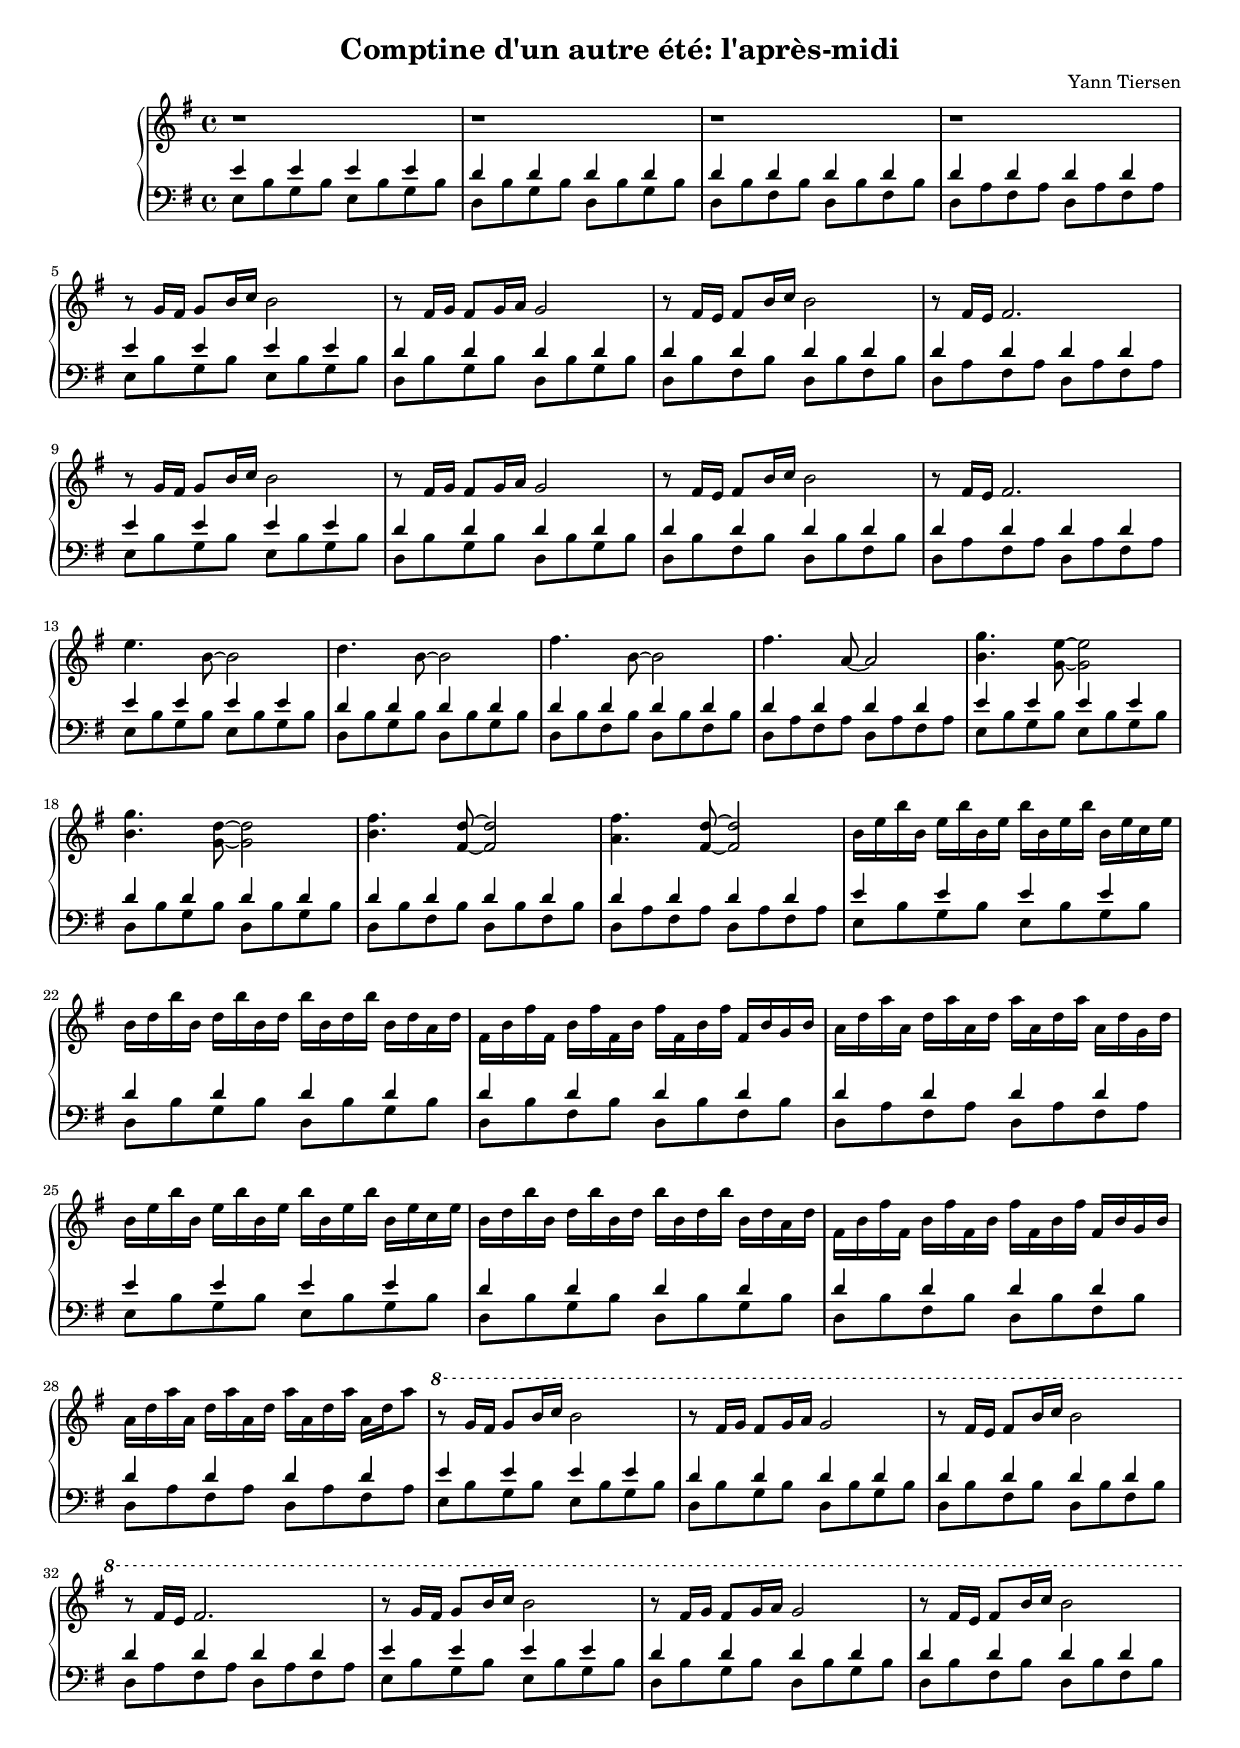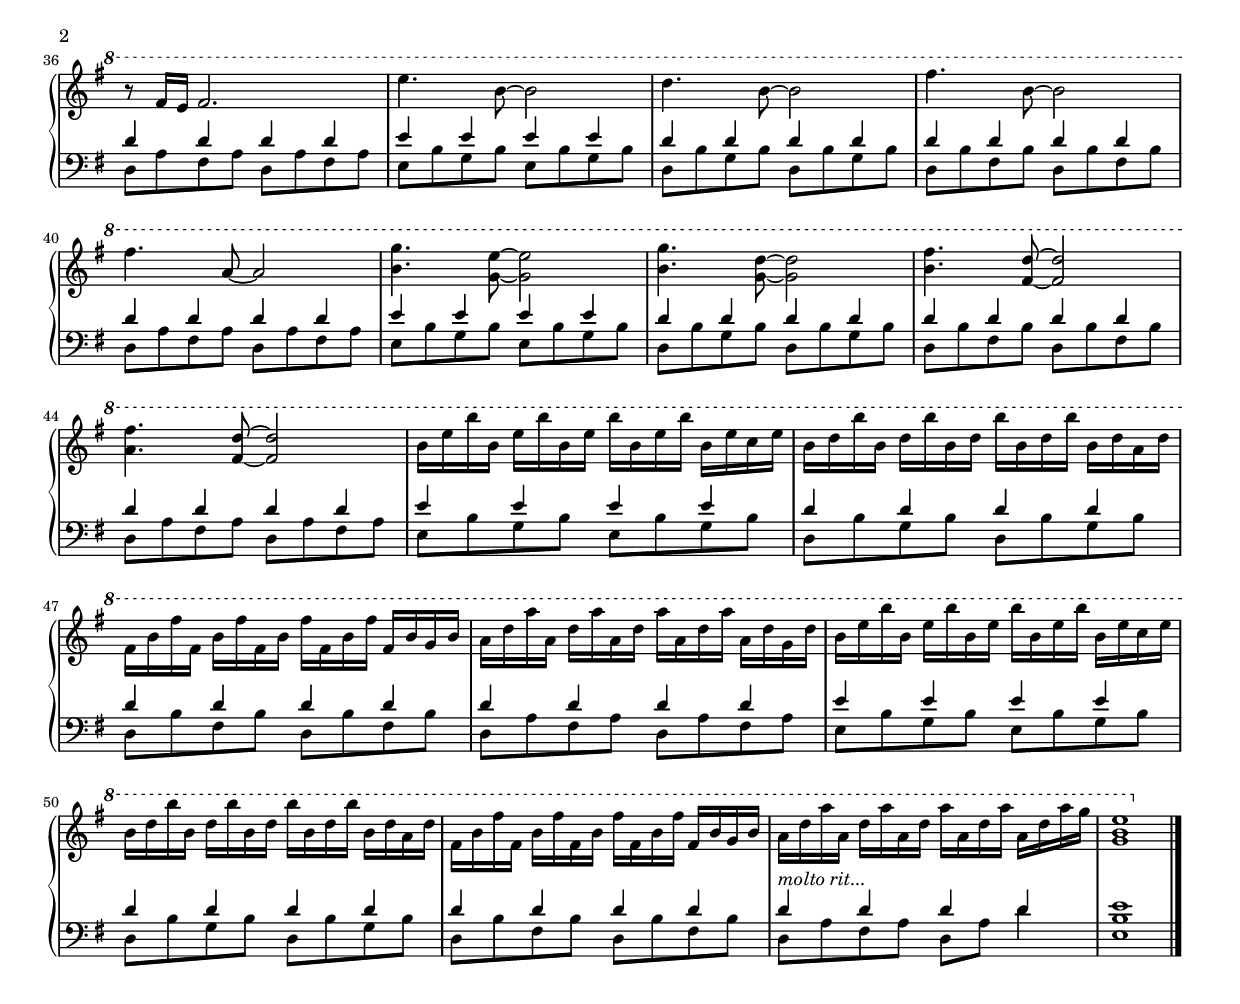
% version paper16

\version "2.1.16"

#(set-global-staff-size 16)

% Fichier des NOTES de la Comptine de Yann Tiersen

\version "2.12.3"

\header {
    composer = "Yann Tiersen"
    title = "Comptine d'un autre été: l'après-midi"
}


mainDroite =  \relative c'' {
    \clef treble
    \key g \major
    \time 4/4
        

    
    % main gauche seule.
    r1 | r1 | r1 | r1 |
    
    % doubles avec blanche, 
    r8 g16 fis g8 b16 c b2 | r8 fis16 g fis8 g16 a g2 | r8 fis16 e fis8 b16 c b2 | r8 fis16 e fis2. | 
    % répète
    r8 g16 fis g8 b16 c b2 | r8 fis16 g fis8 g16 a g2 | r8 fis16 e fis8 b16 c b2 | r8 fis16 e fis2. | 
    
    % pouing, pang noir. croche( blanche)
    e'4. b8 ~ b2 | d4. b8 ~ b2 | fis'4. b,8 ~ b2 | fis'4. a,8 ~ a2 | 
    
    % pouing, pang noir. croche( blanche)  .. doublés (à la sixte) (2 mesures par lignes)
    <b g'>4. <g e'>8 ~ <g e'>2 | <b g'>4. <g d'>8 ~ <g d'>2 |
    <b fis'>4. <fis d'>8 ~ <fis d'>2 | <a fis'>4. <fis d'>8 ~ <fis d'>2 | 
    
    % doubles (2 mesures par lignes)
    b16 e b' b, e b' b, e b' b, e b' b, e c e | b16 d b' b, d b' b, d b' b, d b' b, d a d |
    fis, b fis' fis, b fis' fis, b fis' fis, b fis' fis, b g b | a d a' a, d a' a, d a' a, d a' a, d g, d' |
    
    % doubles répétition (2 mesures par lignes)
    b16 e b' b, e b' b, e b' b, e b' b, e c e | b16 d b' b, d b' b, d b' b, d b' b, d a d |
    fis, b fis' fis, b fis' fis, b fis' fis, b fis' fis, b g b | a d a' a, d a' a, d a' a, d a' a, d a'8 |

    
    % doubles avec blanche,  répétition à l'octave (8va)
    \ottava #1
    r8 g16 fis g8 b16 c b2 | r8 fis16 g fis8 g16 a g2 | r8 fis16 e fis8 b16 c b2 | r8 fis16 e fis2. | 
    % répète
    r8 g16 fis g8 b16 c b2 | r8 fis16 g fis8 g16 a g2 | r8 fis16 e fis8 b16 c b2 | r8 fis16 e fis2. | 
    
    % pouing, pang noir. croche( blanche)  - RÉPÈTE À L'OCTAVE
    e'4. b8 ~ b2 | d4. b8 ~ b2 | fis'4. b,8 ~ b2 | fis'4. a,8 ~ a2 | 
    
    % pouing, pang noir. croche( blanche)  .. doublés (à la sixte) (2 mesures par lignes)   - RÉPÈTE À L'OCTAVE
    <b g'>4. <g e'>8 ~ <g e'>2 | <b g'>4. <g d'>8 ~ <g d'>2 |
    <b fis'>4. <fis d'>8 ~ <fis d'>2 | <a fis'>4. <fis d'>8 ~ <fis d'>2 |     
    
    % doubles (2 mesures par lignes)  - RÉPÈTE À L'OCTAVE
    b16 e b' b, e b' b, e b' b, e b' b, e c e | b16 d b' b, d b' b, d b' b, d b' b, d a d |
    fis, b fis' fis, b fis' fis, b fis' fis, b fis' fis, b g b | a d a' a, d a' a, d a' a, d a' a, d g, d' |
    
    % doubles répétition (2 mesures par lignes)  - RÉPÈTE À L'OCTAVE
    b16 e b' b, e b' b, e b' b, e b' b, e c e | b16 d b' b, d b' b, d b' b, d b' b, d a d |
    fis, b fis' fis, b fis' fis, b fis' fis, b fis' fis, b g b | a d a' a, d a' a, d a' a, d a' a, d a' g |    
    
    % mesure finale.
    <g, b e>1 \bar "|."
    
    \ottava #0
}

% voix du bas
mainGaucheVA =  \relative c {
    \clef bass
    \key g \major
    \time 4/4


    % intro main gauche seule.
    e8 b' g b e, b' g b | d, b' g b d, b' g b | d, b' fis b d, b' fis b | d, a' fis a d, a' fis a |
    
    % ptites notes m. droite.
    e8 b' g b e, b' g b | d, b' g b d, b' g b | d, b' fis b d, b' fis b | d, a' fis a d, a' fis a |
    % répète
    e8 b' g b e, b' g b | d, b' g b d, b' g b | d, b' fis b d, b' fis b | d, a' fis a d, a' fis a |
    
    % pouing, pang.... pouing, pang.
    e8 b' g b e, b' g b | d, b' g b d, b' g b | d, b' fis b d, b' fis b | d, a' fis a d, a' fis a |
    % pouing, pang doublé
    e8 b' g b e, b' g b | d, b' g b d, b' g b | d, b' fis b d, b' fis b | d, a' fis a d, a' fis a |
    
    % doubles m.d
    e8 b' g b e, b' g b | d, b' g b d, b' g b | d, b' fis b d, b' fis b | d, a' fis a d, a' fis a |
    % répète
    e8 b' g b e, b' g b | d, b' g b d, b' g b | d, b' fis b d, b' fis b | d, a' fis a d, a' fis a |


    %% Répétition avec la main droite à l'octave.

    % ptites notes m. droite.
    e8 b' g b e, b' g b | d, b' g b d, b' g b | d, b' fis b d, b' fis b | d, a' fis a d, a' fis a |
    % répète
    e8 b' g b e, b' g b | d, b' g b d, b' g b | d, b' fis b d, b' fis b | d, a' fis a d, a' fis a |
    
    % pouing, pang.... pouing, pang.
    e8 b' g b e, b' g b | d, b' g b d, b' g b | d, b' fis b d, b' fis b | d, a' fis a d, a' fis a |
    % pouing, pang doublé
    e8 b' g b e, b' g b | d, b' g b d, b' g b | d, b' fis b d, b' fis b | d, a' fis a d, a' fis a |
    
    % doubles m.d
    e8 b' g b e, b' g b | d, b' g b d, b' g b | d, b' fis b d, b' fis b | d, a' fis a d, a' fis a |
    % répète
    e8 b' g b e, b' g b | d, b' g b d, b' g b | d, b' fis b d, b' fis b | d, a' fis a d, a' d4 |
    
    % mesure finale.
    <e, b' e>1 \bar "|."
    
    
        
}

% voix du haut
mainGaucheVB =  \relative c' {
    %\clef bass
    %\key g \major
    %\time 4/4
    \stemUp
        

    % intro main gauche seule.
    e4 e e e | d d d d | d d d d | d d d d |
    
    % ptites notes m. droite.
    e4 e e e | d d d d | d d d d | d d d d |
    % répète
    e4 e e e | d d d d | d d d d | d d d d |
    
    % pouing, pang.... pouing, pang.
    e4 e e e | d d d d | d d d d | d d d d |
    % pouing, pang doublé
    e4 e e e | d d d d | d d d d | d d d d |
    
    % doubles m.d
    e4 e e e | d d d d | d d d d | d d d d |
    % répète
    e4 e e e | d d d d | d d d d | d d d d |


    %% Répétition avec la main droite à l'octave.

    % ptites notes m. droite.
    e4 e e e | d d d d | d d d d | d d d d |
    % répète
    e4 e e e | d d d d | d d d d | d d d d |
    
    % pouing, pang.... pouing, pang.
    e4 e e e | d d d d | d d d d | d d d d |
    % pouing, pang doublé
    e4 e e e | d d d d | d d d d | d d d d |
    
    % doubles m.d
    e4 e e e | d d d d | d d d d | d d d d |
    % répète
    e4 e e e | d d d d | d d d d | d^\markup \italic { molto rit... } d d d |
    
    % mesure finale.
    s1 \bar "|."

}



\score {
    \new PianoStaff <<
        \new Staff \mainDroite
        \new Staff <<
            \new Voice \mainGaucheVA \\
            \new Voice \mainGaucheVB
        >>
        
    >>
    

    \paper {
        papersize = "letter"
        interscoreline = -3\mm
        lastpagefill = 1
        interscorelinefill = 1
    }
    \midi {
        \tempo 4=100
    }
}